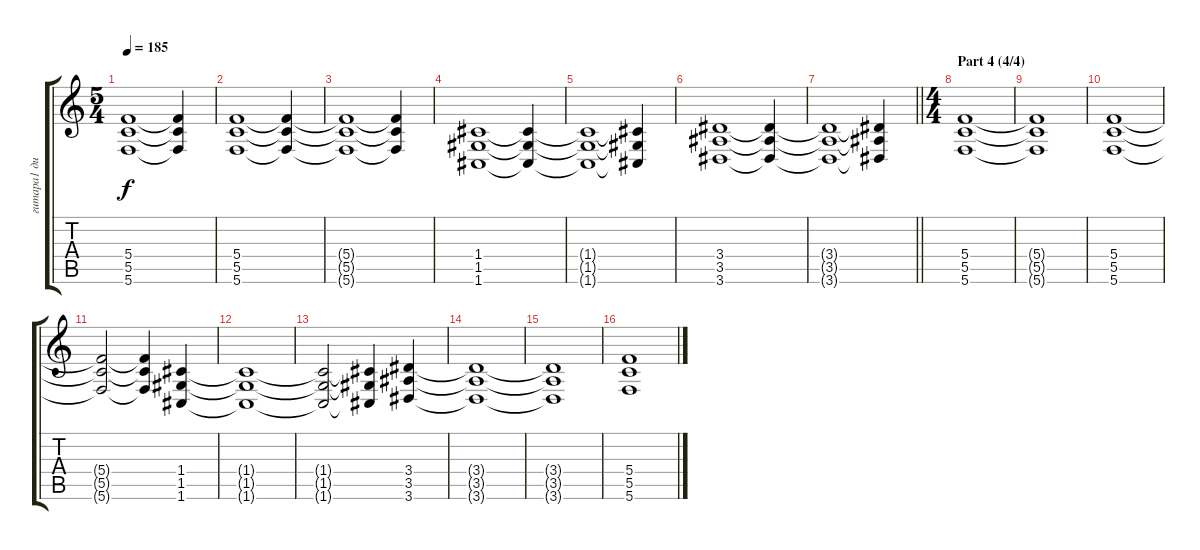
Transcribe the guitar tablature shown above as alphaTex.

\track ("гитара1 дист" "гитара1 ди") {instrument distortionguitar}
\staff {score tabs}
\tuning (D4 A3 F3 C3 G2 C2) {hide}
\ts (5 4)
\tempo 185
\clef g2
\ks c
(5.4{t} 5.5{t} 5.6{t}).1{dy f} (5.4{t} 5.5{t} 5.6{t}).4 |
(5.4 5.5 5.6).1 (5.4{t} 5.5{t} 5.6{t}).4 |
(5.4{t} 5.5{t} 5.6{t}).1 (5.4{t} 5.5{t} 5.6{t}).4 |
(1.4 1.5 1.6).1 (1.4{t} 1.5{t} 1.6{t}).4 |
(1.4{t} 1.5{t} 1.6{t}).1 (1.4{t} 1.5{t} 1.6{t}).4 |
(3.4 3.5 3.6).1 (3.4{t} 3.5{t} 3.6{t}).4 |
\barLineRight lightlight
(3.4{t} 3.5{t} 3.6{t}).1 (3.4{t} 3.5{t} 3.6{t}).4 |
\ts (4 4)
\section ("" "Part 4 (4/4)")
(5.4 5.5 5.6).1 |
(5.4{t} 5.5{t} 5.6{t}).1 |
(5.4 5.5 5.6).1 |
(5.4{t} 5.5{t} 5.6{t}).2 (5.4{t} 5.5{t} 5.6{t}).4 (1.4 1.5 1.6).4 |
(1.4{t} 1.5{t} 1.6{t}).1 |
(1.4{t} 1.5{t} 1.6{t}).2 (1.4{t} 1.5{t} 1.6{t}).4 (3.4 3.5 3.6).4 |
(3.4{t} 3.5{t} 3.6{t}).1 |
(3.4{t} 3.5{t} 3.6{t}).1 |
(5.4 5.5 5.6).1
